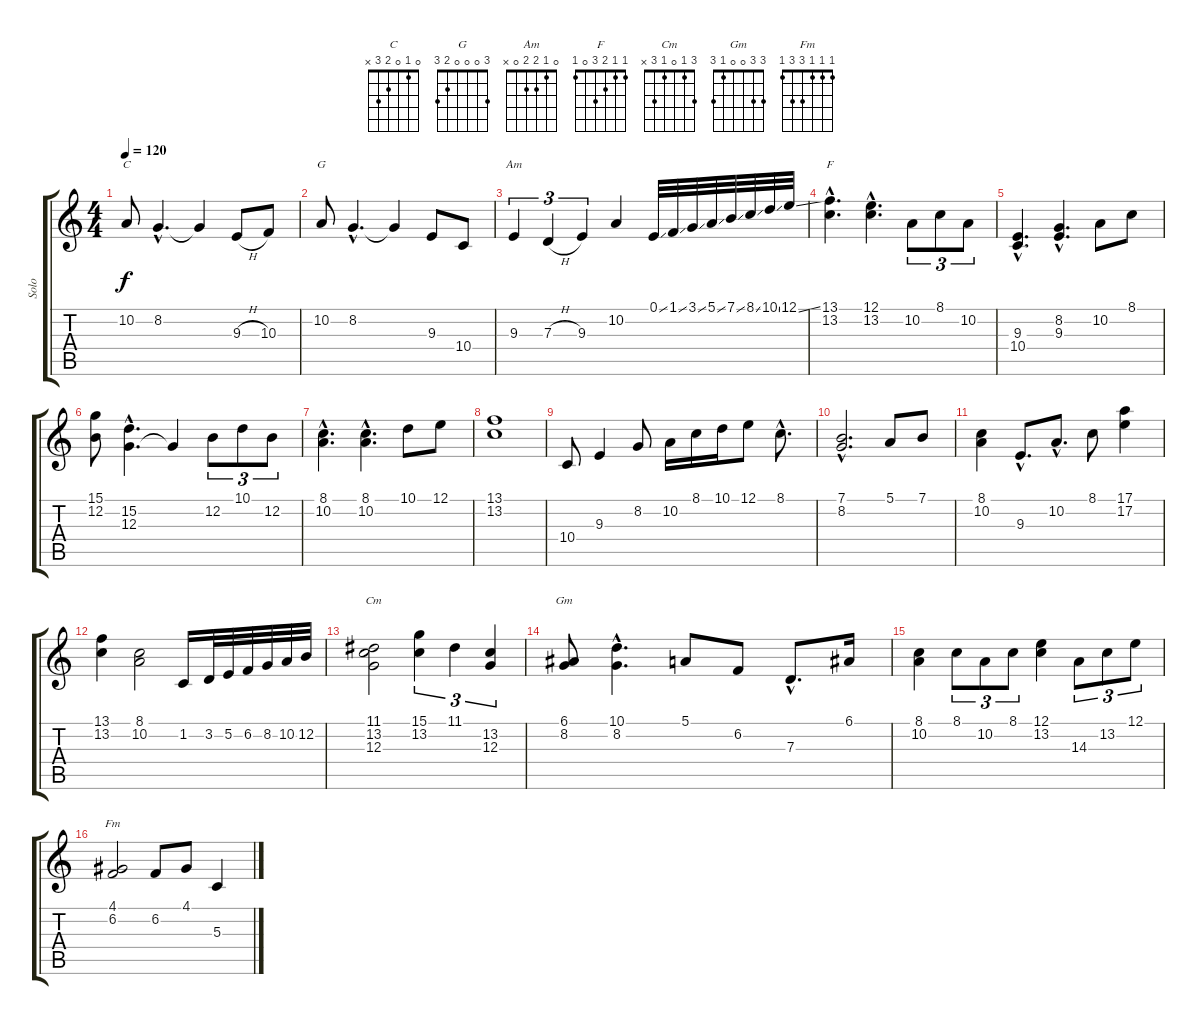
\track ("Solo" "Solo") {instrument lead8bassandlead}
\staff {score tabs}
\tuning (E4 B3 G3 D3 A2 E2) {hide}
\chord ("C" 0 1 0 2 3 x)
\chord ("G" 3 0 0 0 2 3)
\chord ("Am" 0 1 2 2 0 x)
\chord ("F" 1 1 2 3 0 1)
\chord ("Cm" 3 1 0 1 3 x)
\chord ("Gm" 3 3 0 0 1 3)
\chord ("Fm" 1 1 1 3 3 1)
\ts (4 4)
\tempo 120
\clef g2
\ks c
10.2.8{ch "C" dy f instrument lead8bassandlead} 8.2{hac}.4{d} 8.2{t}.4 9.3{h}.8 10.3.8 |
10.2.8{ch "G"} 8.2{hac}.4{d} 8.2{t}.4 9.3.8 10.4.8 |
9.3.4{tu (3 2) ch "Am"} 7.3{h}.4{tu (3 2)} 9.3.4{tu (3 2)} 10.2.4 0.1{ss}.32 1.1{ss}.32 3.1{ss}.32 5.1{ss}.32 7.1{ss}.32 8.1{ss}.32 10.1{ss}.32 12.1{ss}.32 |
(13.1{hac} 13.2{hac}).4{d ch "F"} (12.1{hac} 13.2{hac}).4{d} 10.2.8{tu (3 2)} 8.1.8{tu (3 2)} 10.2.8{tu (3 2)} |
(9.3{hac} 10.4{hac}).4{d} (8.2{hac} 9.3{hac}).4{d} 10.2.8 8.1.8 |
(15.1 12.2).8 (15.2{hac} 12.3{hac}).4{d} 12.3{t}.4 12.2.8{tu (3 2)} 10.1.8{tu (3 2)} 12.2.8{tu (3 2)} |
(8.1{hac} 10.2{hac}).4{d} (8.1{hac} 10.2{hac}).4{d} 10.1.8 12.1.8 |
(13.1 13.2).1 |
10.4.8 9.3.4 8.2.8 10.2.16 8.1.16 10.1.16 12.1.8 8.1{hac}.8{d} |
(7.1{hac} 8.2{hac}).2{d} 5.1.8 7.1.8 |
(8.1 10.2).4 9.3{hac}.8{d} 10.2{hac}.8{d} 8.1.8 (17.1 17.2).4 |
(13.1 13.2).4 (8.1 10.2).2 1.2.16 3.2.32 5.2.32 6.2.32 8.2.32 10.2.32 12.2.32 |
(11.1 13.2 12.3).2{ch "Cm"} (15.1 13.2).4{tu (3 2)} 11.1.4{tu (3 2)} (13.2 12.3).4{tu (3 2)} |
(6.1 8.2).8{ch "Gm"} (10.1{hac} 8.2{hac}).4{d} 5.1.8 6.2.8 7.3{hac}.8{d} 6.1.16 |
(8.1 10.2).4 8.1.8{tu (3 2)} 10.2.8{tu (3 2)} 8.1.8{tu (3 2)} (12.1 13.2).4 14.3.8{tu (3 2)} 13.2.8{tu (3 2)} 12.1.8{tu (3 2)} |
(4.1 6.2).2{ch "Fm"} 6.2.8 4.1.8 5.3.4
